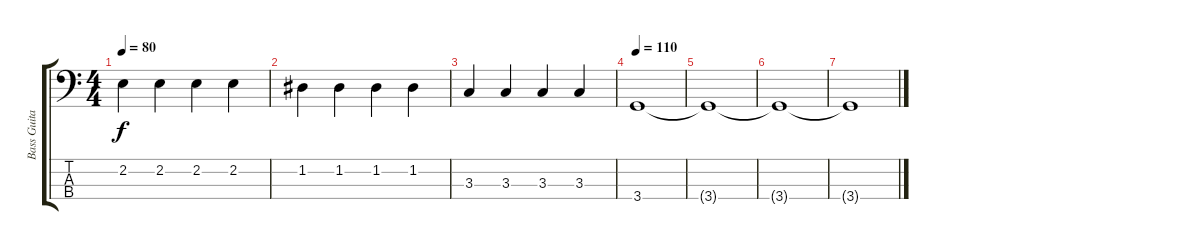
\track ("Bass Guitar" "Bass Guita") {instrument electricbasspick}
\staff {score tabs}
\tuning (G2 D2 A1 E1) {hide}
\ts (4 4)
\tempo 80
\clef f4
\ks c
2.2.4{dy f} 2.2.4 2.2.4 2.2.4 |
1.2.4 1.2.4 1.2.4 1.2.4 |
3.3.4 3.3.4 3.3.4 3.3.4 |
\tempo 110
3.4.1{volume 0} |
3.4{t}.1 |
3.4{t}.1 |
3.4{t}.1
